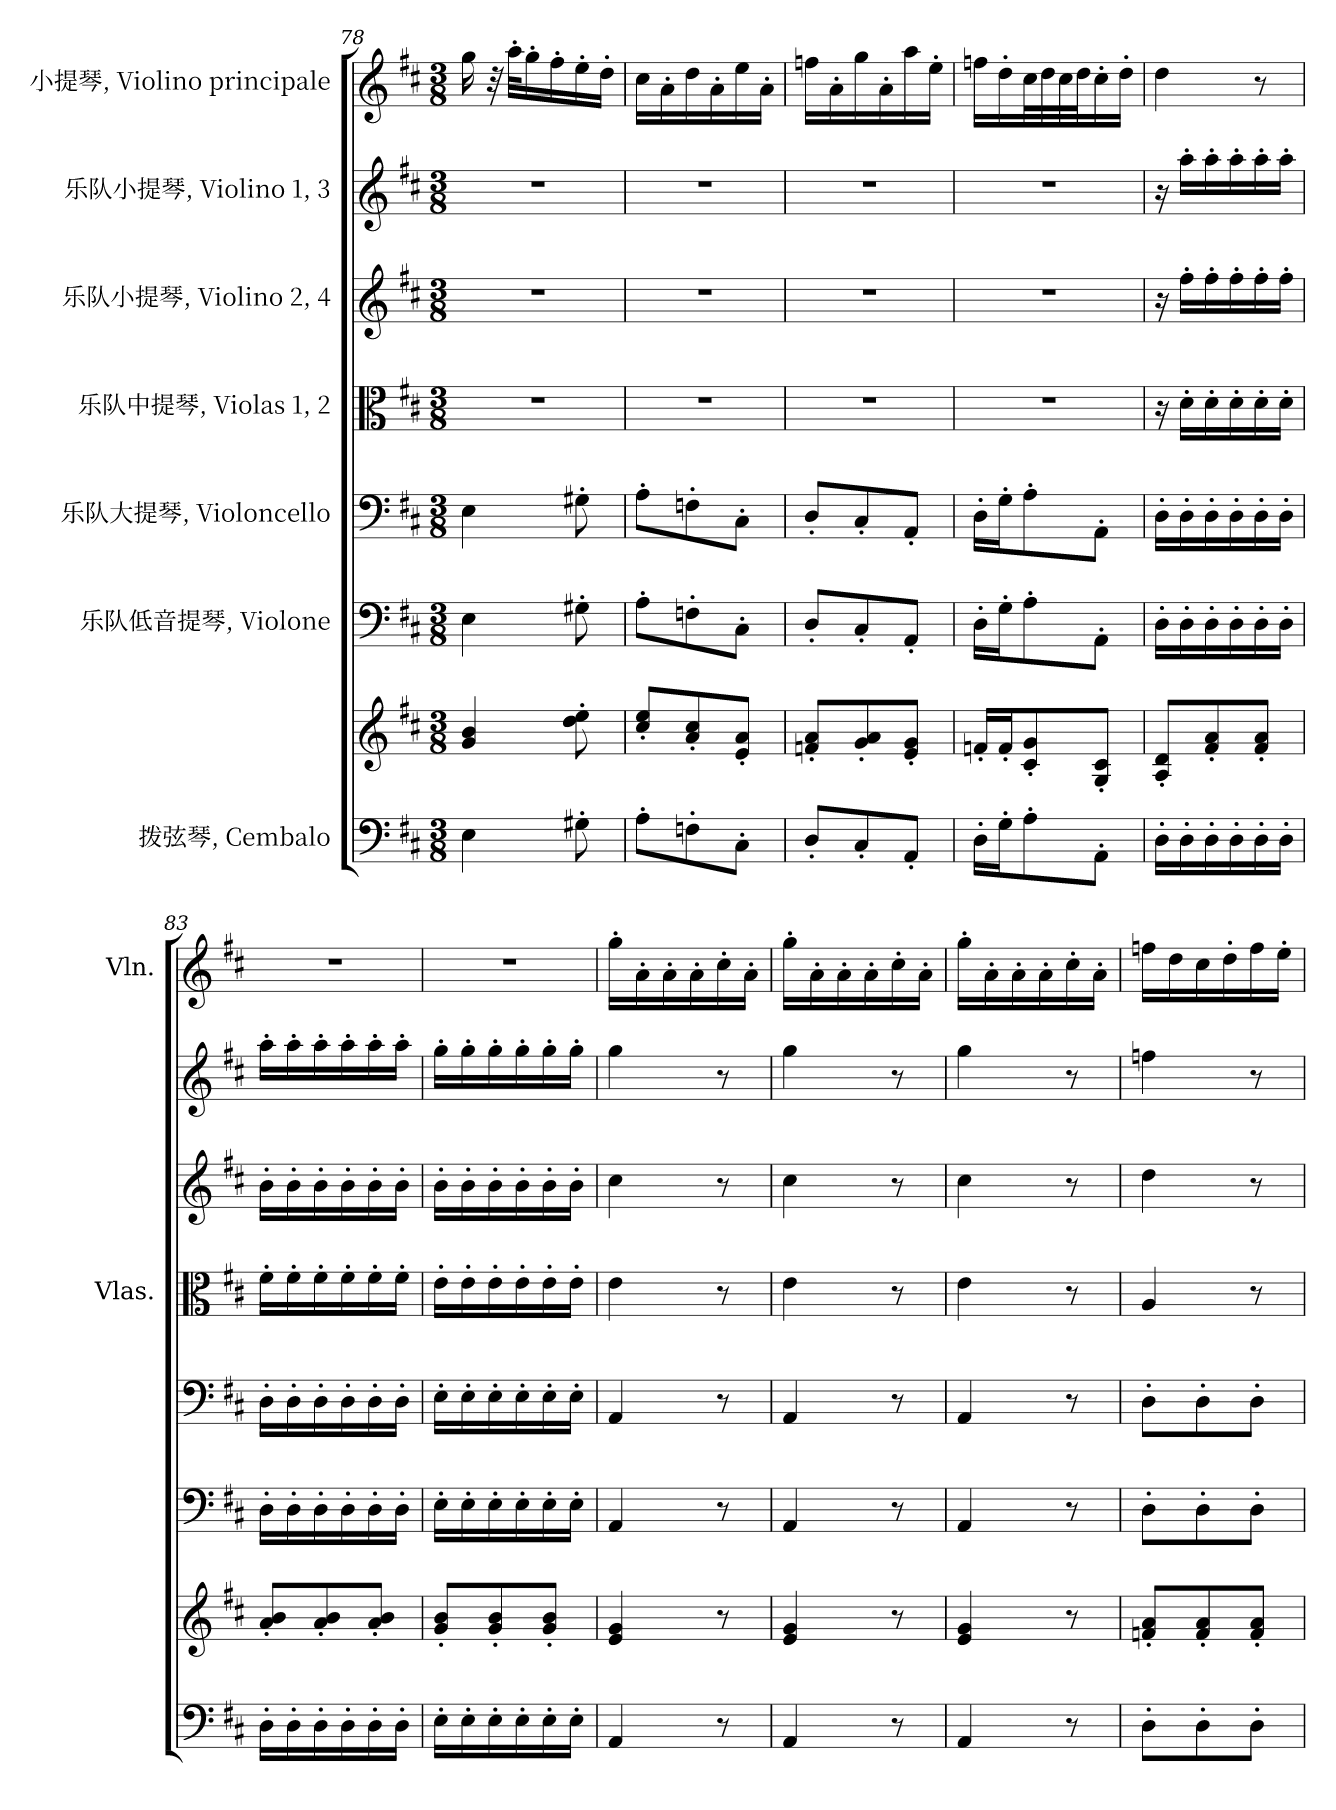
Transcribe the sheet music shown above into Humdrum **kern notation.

**kern	**kern	**kern	**kern	**kern	**kern	**kern	**kern
*part7	*part7	*part6	*part5	*part4	*part3	*part2	*part1
*staff8	*staff7	*staff6	*staff5	*staff4	*staff3	*staff2	*staff1
*I"拨弦琴, Cembalo	*	*I"乐队低音提琴, Violone	*I"乐队大提琴, Violoncello	*I"乐队中提琴, Violas 1, 2	*I"乐队小提琴, Violino 2, 4	*I"乐队小提琴, Violino 1, 3	*I"小提琴, Violino principale
*	*	*	*	*I'Vlas.	*	*	*I'Vln.
*clefF4	*clefG2	*clefF4	*clefF4	*clefC3	*clefG2	*clefG2	*clefG2
*	*	*ITrd7c12	*	*	*	*	*
*k[f#c#]	*k[f#c#]	*k[f#c#]	*k[f#c#]	*k[f#c#]	*k[f#c#]	*k[f#c#]	*k[f#c#]
*M3/8	*M3/8	*M3/8	*M3/8	*M3/8	*M3/8	*M3/8	*M3/8
=78	=78	=78	=78	=78	=78	=78	=78
4E\	4g/ 4b/	4EE\	4E\	4.r	4.r	4.r	16gg\
.	.	.	.	.	.	.	32r
.	.	.	.	.	.	.	32aa'\KLL
.	.	.	.	.	.	.	16gg'\
.	.	.	.	.	.	.	16ff#'\
8G#X'\	8dd\' 8ee\'	8GG#X'\	8G#X'\	.	.	.	16ee'\
.	.	.	.	.	.	.	16dd'\JJ
=79	=79	=79	=79	=79	=79	=79	=79
8A'\L	8cc#/' 8ee/'L	8AA'\L	8A'\L	4.r	4.r	4.r	16cc#\LL
.	.	.	.	.	.	.	16a'\
8Fn'\	8a/' 8cc#/'	8FFn'\	8Fn'\	.	.	.	16dd\
.	.	.	.	.	.	.	16a'\
8C#'\J	8e/' 8a/'J	8CC#'\J	8C#'\J	.	.	.	16ee\
.	.	.	.	.	.	.	16a'\JJ
=80	=80	=80	=80	=80	=80	=80	=80
8D'/L	8fn/' 8a/'L	8DD'/L	8D'/L	4.r	4.r	4.r	16ffn\LL
.	.	.	.	.	.	.	16a'\
8C#'/	8g/' 8a/'	8CC#'/	8C#'/	.	.	.	16gg\
.	.	.	.	.	.	.	16a'\
8AA'/J	8e/' 8g/'J	8AAA'/J	8AA'/J	.	.	.	16aa\
.	.	.	.	.	.	.	16ee'\JJ
!!LO:PB:g=z
=81	=81	=81	=81	=81	=81	=81	=81
16D'\LL	16fn'/LL	16DD'\LL	16D'\LL	4.r	4.r	4.r	16ffn\LL
16G'\J	16f'/J	16GG'\J	16G'\J	.	.	.	16dd'\
8A'\	8c#/' 8g/'	8AA'\	8A'\	.	.	.	32cc#\L
.	.	.	.	.	.	.	32dd\
.	.	.	.	.	.	.	32cc#\
.	.	.	.	.	.	.	32dd\J
8AA'\J	8G/' 8c#/'J	8AAA'\J	8AA'\J	.	.	.	16cc#'\
.	.	.	.	.	.	.	16dd'\JJ
=82	=82	=82	=82	=82	=82	=82	=82
16D'\LL	8A/' 8d/'L	16DD'\LL	16D'\LL	16r	16r	16r	4dd\
16D'\	.	16DD'\	16D'\	16d'\LL	16ff#'\LL	16aa'\LL	.
16D'\	8f#/' 8a/'	16DD'\	16D'\	16d'\	16ff#'\	16aa'\	.
16D'\	.	16DD'\	16D'\	16d'\	16ff#'\	16aa'\	.
16D'\	8f#/' 8a/'J	16DD'\	16D'\	16d'\	16ff#'\	16aa'\	8r
16D'\JJ	.	16DD'\JJ	16D'\JJ	16d'\JJ	16ff#'\JJ	16aa'\JJ	.
=83	=83	=83	=83	=83	=83	=83	=83
16D'\LL	8a/' 8b/'L	16DD'\LL	16D'\LL	16f#'\LL	16b'\LL	16aa'\LL	4.r
16D'\	.	16DD'\	16D'\	16f#'\	16b'\	16aa'\	.
16D'\	8a/' 8b/'	16DD'\	16D'\	16f#'\	16b'\	16aa'\	.
16D'\	.	16DD'\	16D'\	16f#'\	16b'\	16aa'\	.
16D'\	8a/' 8b/'J	16DD'\	16D'\	16f#'\	16b'\	16aa'\	.
16D'\JJ	.	16DD'\JJ	16D'\JJ	16f#'\JJ	16b'\JJ	16aa'\JJ	.
=84	=84	=84	=84	=84	=84	=84	=84
16E'\LL	8g/' 8b/'L	16EE'\LL	16E'\LL	16e'\LL	16b'\LL	16gg'\LL	4.r
16E'\	.	16EE'\	16E'\	16e'\	16b'\	16gg'\	.
16E'\	8g/' 8b/'	16EE'\	16E'\	16e'\	16b'\	16gg'\	.
16E'\	.	16EE'\	16E'\	16e'\	16b'\	16gg'\	.
16E'\	8g/' 8b/'J	16EE'\	16E'\	16e'\	16b'\	16gg'\	.
16E'\JJ	.	16EE'\JJ	16E'\JJ	16e'\JJ	16b'\JJ	16gg'\JJ	.
=85	=85	=85	=85	=85	=85	=85	=85
4AA/	4e/ 4g/	4AAA/	4AA/	4e\	4cc#\	4gg\	16gg'\LL
.	.	.	.	.	.	.	16a'\
.	.	.	.	.	.	.	16a'\
.	.	.	.	.	.	.	16a'\
8r	8r	8r	8r	8r	8r	8r	16cc#'\
.	.	.	.	.	.	.	16a'\JJ
!!LO:PB:g=z
=86	=86	=86	=86	=86	=86	=86	=86
4AA/	4e/ 4g/	4AAA/	4AA/	4e\	4cc#\	4gg\	16gg'\LL
.	.	.	.	.	.	.	16a'\
.	.	.	.	.	.	.	16a'\
.	.	.	.	.	.	.	16a'\
8r	8r	8r	8r	8r	8r	8r	16cc#'\
.	.	.	.	.	.	.	16a'\JJ
=87	=87	=87	=87	=87	=87	=87	=87
4AA/	4e/ 4g/	4AAA/	4AA/	4e\	4cc#\	4gg\	16gg'\LL
.	.	.	.	.	.	.	16a'\
.	.	.	.	.	.	.	16a'\
.	.	.	.	.	.	.	16a'\
8r	8r	8r	8r	8r	8r	8r	16cc#'\
.	.	.	.	.	.	.	16a'\JJ
=88	=88	=88	=88	=88	=88	=88	=88
8D'\L	8fn/' 8a/'L	8DD'\L	8D'\L	4A/	4dd\	4ffn\	16ffn\LL
.	.	.	.	.	.	.	16dd\
8D'\	8f/' 8a/'	8DD'\	8D'\	.	.	.	16cc#\
.	.	.	.	.	.	.	16dd'\
8D'\J	8f/' 8a/'J	8DD'\J	8D'\J	8r	8r	8r	16ff\
.	.	.	.	.	.	.	16ee'\JJ
=	=	=	=	=	=	=	=
*-	*-	*-	*-	*-	*-	*-	*-
